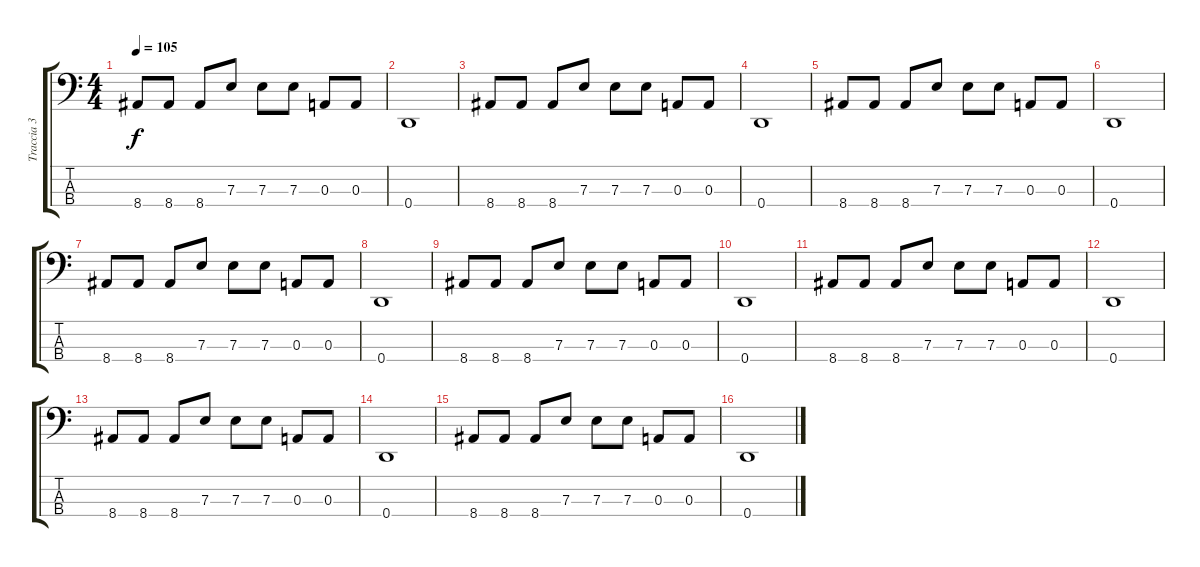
\track ("Traccia 3" "Traccia 3") {instrument electricbasspick}
\staff {score tabs}
\tuning (G2 D2 A1 D1) {hide}
\ts (4 4)
\tempo 105
\clef f4
\ks c
8.4.8{dy f} 8.4.8 8.4.8 7.3.8 7.3.8 7.3.8 0.3.8 0.3.8 |
0.4.1 |
8.4.8 8.4.8 8.4.8 7.3.8 7.3.8 7.3.8 0.3.8 0.3.8 |
0.4.1 |
8.4.8 8.4.8 8.4.8 7.3.8 7.3.8 7.3.8 0.3.8 0.3.8 |
0.4.1 |
8.4.8 8.4.8 8.4.8 7.3.8 7.3.8 7.3.8 0.3.8 0.3.8 |
0.4.1 |
8.4.8 8.4.8 8.4.8 7.3.8 7.3.8 7.3.8 0.3.8 0.3.8 |
0.4.1 |
8.4.8 8.4.8 8.4.8 7.3.8 7.3.8 7.3.8 0.3.8 0.3.8 |
0.4.1 |
8.4.8 8.4.8 8.4.8 7.3.8 7.3.8 7.3.8 0.3.8 0.3.8 |
0.4.1 |
8.4.8 8.4.8 8.4.8 7.3.8 7.3.8 7.3.8 0.3.8 0.3.8 |
0.4.1
